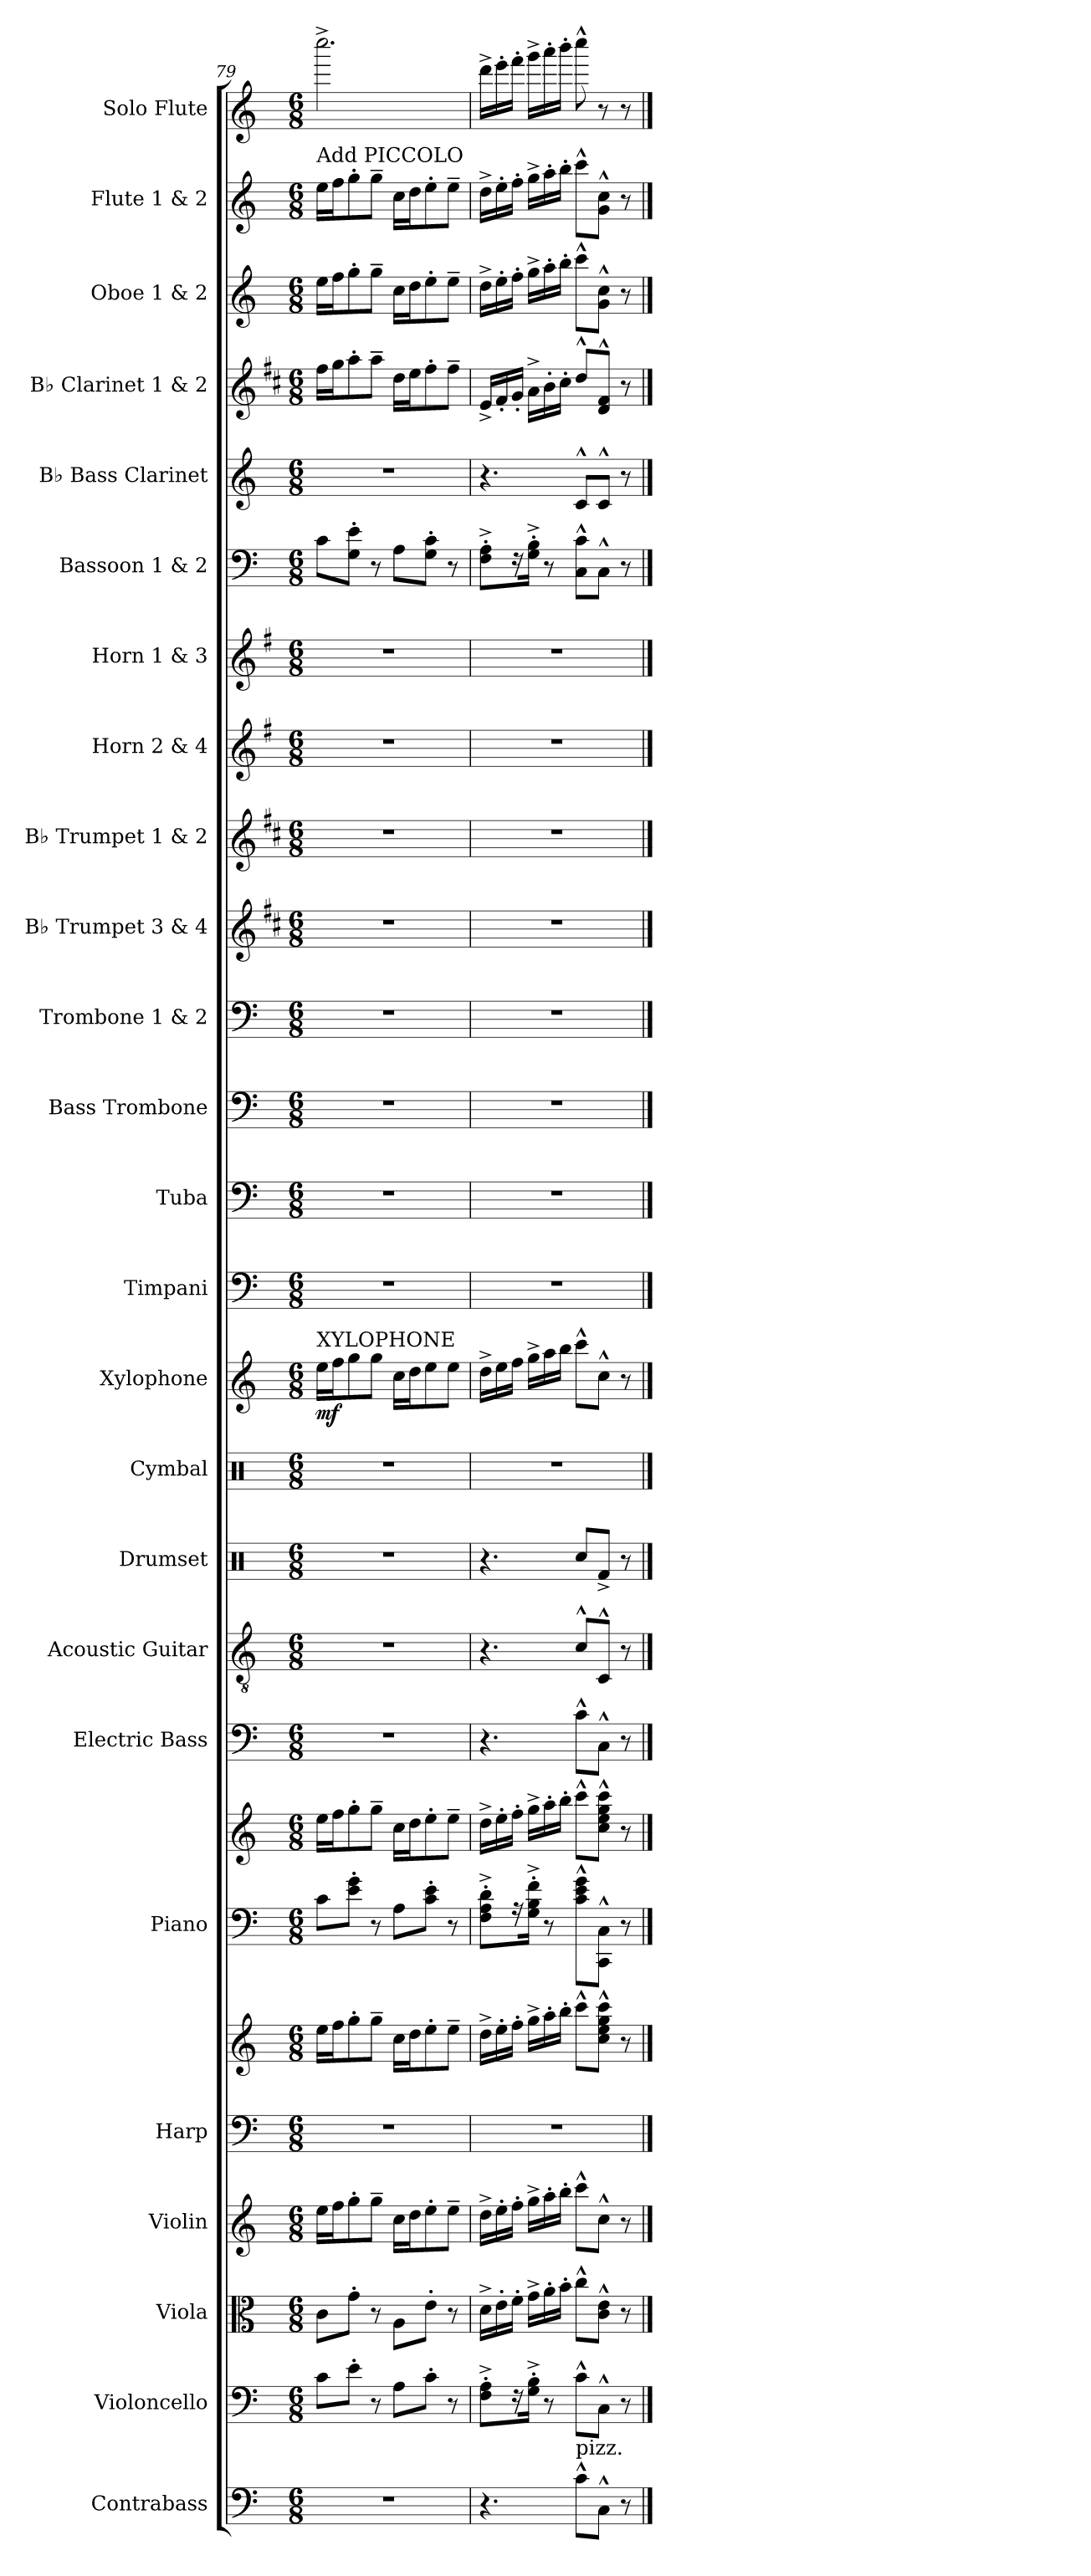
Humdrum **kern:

**kern	**kern	**kern	**kern	**kern	**kern	**kern	**kern	**kern	**kern	**kern	**kern	**kern	**dynam	**kern	**kern	**kern	**kern	**kern	**kern	**kern	**kern	**kern	**kern	**kern	**kern	**kern	**kern
*part25	*part24	*part23	*part22	*part21	*part21	*part20	*part20	*part19	*part18	*part17	*part16	*part15	*part15	*part14	*part13	*part12	*part11	*part10	*part9	*part8	*part7	*part6	*part5	*part4	*part3	*part2	*part1
*staff27	*staff26	*staff25	*staff24	*staff23	*staff22	*staff21	*staff20	*staff19	*staff18	*staff17	*staff16	*staff15	*staff15	*staff14	*staff13	*staff12	*staff11	*staff10	*staff9	*staff8	*staff7	*staff6	*staff5	*staff4	*staff3	*staff2	*staff1
*I"Contrabass	*I"Violoncello	*I"Viola	*I"Violin	*I"Harp	*	*I"Piano	*	*I"Electric Bass	*I"Acoustic Guitar	*I"Drumset	*I"Cymbal	*I"Xylophone	*	*I"Timpani	*I"Tuba	*I"Bass Trombone	*I"Trombone 1 &amp; 2	*I"B♭ Trumpet 3 &amp; 4	*I"B♭ Trumpet 1 &amp; 2	*I"Horn 2 &amp; 4	*I"Horn 1 &amp; 3	*I"Bassoon 1 &amp; 2	*I"B♭ Bass Clarinet	*I"B♭ Clarinet 1 &amp; 2	*I"Oboe 1 &amp; 2	*I"Flute 1 &amp; 2	*I"Solo Flute
*I'Cb.	*I'Vc.	*I'Vla.	*I'Vln.	*I'Hrp.	*	*I'Pno.	*	*I'El. B.	*I'Guit.	*I'D. Set	*I'Cym.	*I'Xyl.	*	*I'Timp.	*I'Tba.	*I'B. Tbn.	*I'Tbn. 1, 2	*I'B♭ Tpt. 3, 4	*I'B♭ Tpt. 1, 2	*I'Hn. 2, 4	*I'Hn. 1, 3	*I'Bsn. 1, 2	*I'B♭ B. Cl.	*I'B♭ Cl. 1, 2	*I'Ob. 1, 2	*I'Fl. 1, 2	*I'Solo
!!LO:PB:g=z
*clefF4	*clefF4	*clefC3	*clefG2	*clefF4	*clefG2	*clefF4	*clefG2	*clefF4	*clefGv2	*clefX	*clefX	*clefG2	*	*clefF4	*clefF4	*clefF4	*clefF4	*clefG2	*clefG2	*clefG2	*clefG2	*clefF4	*clefG2	*clefG2	*clefG2	*clefG2	*clefG2
*ITrd7c12	*	*	*	*	*	*	*	*ITrd7c12	*	*	*	*ITrd-7c-12	*	*	*	*	*	*ITrd1c2	*ITrd1c2	*ITrd4c7	*ITrd4c7	*	*ITrd8c14	*ITrd1c2	*	*	*
*k[]	*k[]	*k[]	*k[]	*k[]	*k[]	*k[]	*k[]	*k[]	*k[]	*k[]	*k[]	*k[]	*	*k[]	*k[]	*k[]	*k[]	*k[]	*k[]	*k[]	*k[]	*k[]	*k[]	*k[]	*k[]	*k[]	*k[]
*M6/8	*M6/8	*M6/8	*M6/8	*M6/8	*M6/8	*M6/8	*M6/8	*M6/8	*M6/8	*M6/8	*M6/8	*M6/8	*	*M6/8	*M6/8	*M6/8	*M6/8	*M6/8	*M6/8	*M6/8	*M6/8	*M6/8	*M6/8	*M6/8	*M6/8	*M6/8	*M6/8
=79	=79	=79	=79	=79	=79	=79	=79	=79	=79	=79	=79	=79	=79	=79	=79	=79	=79	=79	=79	=79	=79	=79	=79	=79	=79	=79	=79
!	!	!	!	!	!	!	!	!	!	!	!	!	!	!	!	!	!	!	!	!	!	!	!	!	!	!LO:TX:a:t=Add PICCOLO	!
!	!	!	!	!	!	!	!	!	!	!	!	!LO:TX:a:t=XYLOPHONE	!	!	!	!	!	!	!	!	!	!	!	!	!	!	!
!	!	!	!	!	!	!	!	!	!	!	!	!	!LO:DY:b	!	!	!	!	!	!	!	!	!	!	!	!	!	!
2.r	8c\L	8c\L	16ee\LL	2.r	16ee\LL	8c\L	16ee\LL	2.r	2.r	2.r	2.r	16eee\LL	mf	2.r	2.r	2.r	2.r	2.r	2.r	2.r	2.r	8c\L	2.r	16ee\LL	16ee\LL	16ee\LL	2.cccc^\
.	.	.	16ff\J	.	16ff\J	.	16ff\J	.	.	.	.	16fff\J	.	.	.	.	.	.	.	.	.	.	.	16ff\J	16ff\J	16ff\J	.
.	8e'\J	8g'\J	8gg'\	.	8gg'\	8e\' 8g\'J	8gg'\	.	.	.	.	8ggg\	.	.	.	.	.	.	.	.	.	8G\' 8e\'J	.	8gg'\	8gg'\	8gg'\	.
.	8r	8r	8gg~\J	.	8gg~\J	8r	8gg~\J	.	.	.	.	8ggg\J	.	.	.	.	.	.	.	.	.	8r	.	8gg~\J	8gg~\J	8gg~\J	.
.	8A\L	8A\L	16cc\LL	.	16cc\LL	8A\L	16cc\LL	.	.	.	.	16ccc\LL	.	.	.	.	.	.	.	.	.	8A\L	.	16cc\LL	16cc\LL	16cc\LL	.
.	.	.	16dd\J	.	16dd\J	.	16dd\J	.	.	.	.	16ddd\J	.	.	.	.	.	.	.	.	.	.	.	16dd\J	16dd\J	16dd\J	.
.	8c'\J	8e'\J	8ee'\	.	8ee'\	8c\' 8e\'J	8ee'\	.	.	.	.	8eee\	.	.	.	.	.	.	.	.	.	8G\' 8c\'J	.	8ee'\	8ee'\	8ee'\	.
.	8r	8r	8ee~\J	.	8ee~\J	8r	8ee~\J	.	.	.	.	8eee\J	.	.	.	.	.	.	.	.	.	8r	.	8ee~\J	8ee~\J	8ee~\J	.
=80	=80	=80	=80	=80	=80	=80	=80	=80	=80	=80	=80	=80	=80	=80	=80	=80	=80	=80	=80	=80	=80	=80	=80	=80	=80	=80	=80
4.r	8F\'^ 8A\'^L	16d^\LL	16dd^\LL	2.r	16dd^\LL	8F\'^ 8A\'^ 8d\'^L	16dd^\LL	4.r	4.r	4.r	2.r	16ddd^\LL	.	2.r	2.r	2.r	2.r	2.r	2.r	2.r	2.r	8F\'^ 8A\'^L	4.r	16d^/LL	16dd^\LL	16dd^\LL	16ddd^\LL
.	.	16e'\	16ee'\	.	16ee'\	.	16ee'\	.	.	.	.	16eee\	.	.	.	.	.	.	.	.	.	.	.	16e'/	16ee'\	16ee'\	16eee'\
.	16r	16f'\JJ	16ff'\JJ	.	16ff'\JJ	16r	16ff'\JJ	.	.	.	.	16fff\JJ	.	.	.	.	.	.	.	.	.	16r	.	16f'/JJ	16ff'\JJ	16ff'\JJ	16fff'\JJ
.	16G\'^ 16B\'^Jk	16g^\LL	16gg^\LL	.	16gg^\LL	16G\'^ 16B\'^ 16f\'^Jk	16gg^\LL	.	.	.	.	16ggg^\LL	.	.	.	.	.	.	.	.	.	16G\'^ 16B\'^Jk	.	16g^\LL	16gg^\LL	16gg^\LL	16ggg^\LL
.	8r	16a'\	16aa'\	.	16aa'\	8r	16aa'\	.	.	.	.	16aaa\	.	.	.	.	.	.	.	.	.	8r	.	16a'\	16aa'\	16aa'\	16aaa'\
.	.	16b'\JJ	16bb'\JJ	.	16bb'\JJ	.	16bb'\JJ	.	.	.	.	16bbb\JJ	.	.	.	.	.	.	.	.	.	.	.	16b'\JJ	16bb'\JJ	16bb'\JJ	16bbb'\JJ
!LO:TX:a:t=pizz.	!	!	!	!	!	!	!	!	!	!	!	!	!	!	!	!	!	!	!	!	!	!	!	!	!	!	!
8C^^\L	8c^^\L	8cc^^\L	8ccc^^\L	.	8ccc^^\L	8c\^^ 8e\^^ 8g\^^L	8ccc^^\L	8C^^\L	8c^^/L	8Rcc/L	.	8cccc^^\L	.	.	.	.	.	.	.	.	.	8C\^^ 8c\^^L	8C^^/L	8cc^^/L	8ccc^^\L	8ccc^^\L	8cccc^^\
8CC^^\J	8C^^\J	8c\^^ 8e\^^J	8cc^^\J	.	8cc\^^ 8ee\^^ 8gg\^^ 8ccc\^^J	8CC\^^ 8C\^^J	8cc\^^ 8ee\^^ 8gg\^^ 8ccc\^^J	8CC^^\J	8C^^/J	8Rf^/J	.	8ccc^^\J	.	.	.	.	.	.	.	.	.	8C^^\J	8C^^/J	8c/^^ 8e/^^J	8g\^^ 8cc\^^J	8g\^^ 8cc\^^J	8r
8r	8r	8r	8r	.	8r	8r	8r	8r	8r	8r	.	8r	.	.	.	.	.	.	.	.	.	8r	8r	8r	8r	8r	8r
==	==	==	==	==	==	==	==	==	==	==	==	==	==	==	==	==	==	==	==	==	==	==	==	==	==	==	==
*-	*-	*-	*-	*-	*-	*-	*-	*-	*-	*-	*-	*-	*-	*-	*-	*-	*-	*-	*-	*-	*-	*-	*-	*-	*-	*-	*-
